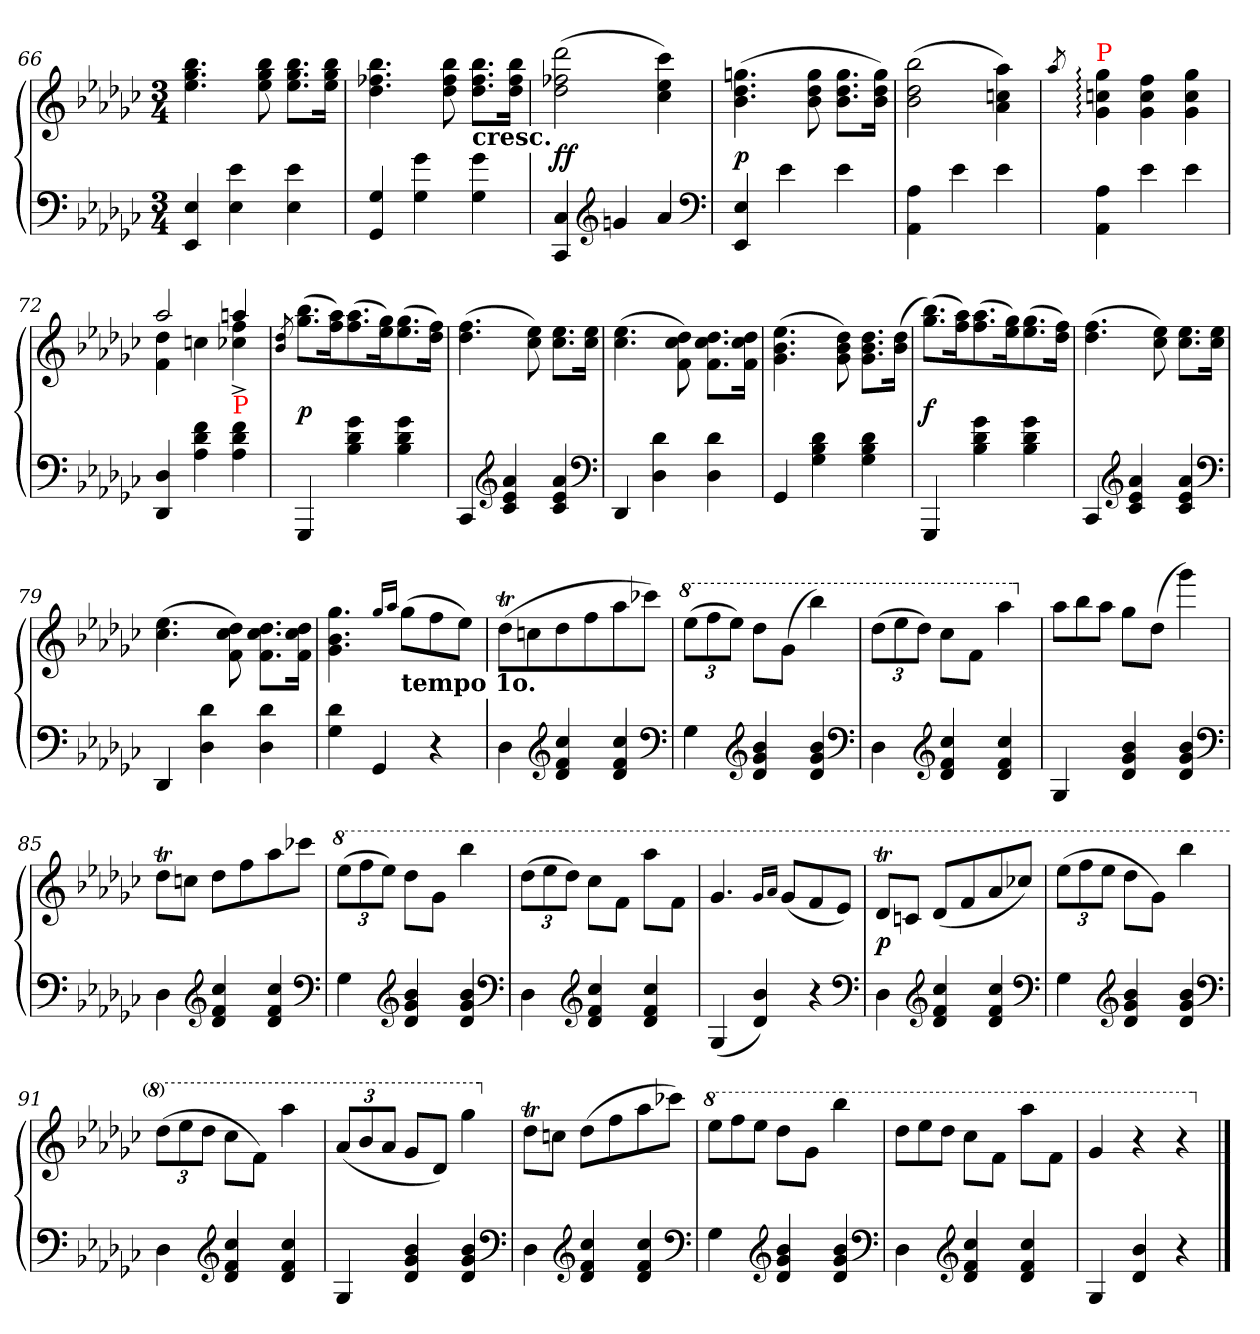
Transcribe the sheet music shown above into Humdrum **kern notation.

**kern	**kern	**dynam
*part1	*part1	*part1
*staff2	*staff1	*staff1/2
*clefF4	*clefG2	*
*k[b-e-a-d-g-c-]	*k[b-e-a-d-g-c-]	*
*M3/4	*M3/4	*
=66	=66	=66
4E- 4EE-	4.bb- 4.gg- 4.ee-	.
4e- 4E-	.	.
.	8bb- 8gg- 8ee-	.
4e- 4E-	8.bb- 8.gg- 8.ee-L	.
.	16bb- 16gg- 16ee-Jk	.
=67	=67	=67
4G- 4GG-	4.bb- 4.ff-X 4.dd-	.
4g- 4G-	.	.
.	8bb- 8ff- 8dd-	.
!	!LO:TX:c:B:t=cresc.	!
4g- 4G-	8.bb- 8.ff- 8.dd-L	.
.	16bb- 16ff- 16dd-Jk	.
=68	=68	=68
4C- 4CC-	(>2ddd- 2ff-X 2dd-	f f
*clefG2	*	*
4gn	.	.
4a-	4ccc- 4ee- 4cc-)	.
*clefF4	*	*
=69	=69	=69
4E- 4EE-	(>4.ggn 4.dd- 4.b-	p
4e-	.	.
.	8gg 8dd- 8b-	.
4e-	8.gg 8.dd- 8.b-L	.
.	16gg 16dd- 16b-Jk)	.
=70	=70	=70
4A- 4AA-	(>2bb- 2dd- 2b-	.
4e-	.	.
4e-	4aa- 4ccn 4a-)	.
=71	=71	=71
.	8qaa-:/	.
!	!LO:TX:a:color=red:t=P	!
4A- 4AA-	4gg-: 4ccn: 4g-:	.
4e-	4ff 4cc 4g-	.
4e-	4gg- 4cc 4g-	.
=72	=72	=72
*	*^	*
4D- 4DD-	2aa-	4dd- 4f	.
4f 4d- 4A-	.	4ccn	.
!	!LO:TX:b:color=red:t=P	!	!
4f 4d- 4A-	4aan	4ff^< 4cc-X^<	.
*	*v	*v	*
=73	=73	=73
.	8qdd-/ 8qb-/	.
4GGG-	(>8.bb- 8.gg-L	p
.	16aa- 16ffk)	.
4g- 4d- 4B-	(>8.aa- 8.ff	.
.	16gg- 16ee-k)	.
4g- 4d- 4B-	(>8.gg- 8.ee-	.
.	16ff 16dd-Jk)	.
=74	=74	=74
4CC-	(>4.ff 4.dd-	.
*clefG2	*	*
4a- 4e- 4c-	.	.
.	8ee- 8cc-)	.
4a- 4e- 4c-	8.ee- 8.cc-L	.
.	16ee- 16cc-Jk	.
*clefF4	*	*
=75	=75	=75
4DD-	(>4.ee- 4.cc-	.
4d- 4D-	.	.
.	8dd-\ 8cc-\ 8f\)	.
4d- 4D-	8.dd-\ 8.cc-\ 8.f\L	.
.	16dd- 16cc- 16fJk	.
=76	=76	=76
4GG-	(>4.ee- 4.b- 4.g-	.
4d- 4B- 4G-	.	.
.	8dd- 8b- 8g-)	.
4d- 4B- 4G-	8.dd- 8.b- 8.g-L	.
.	(>16dd- 16b-Jk	.
=77	=77	=77
4GGG-	(>8.bb- 8.gg-L)	f
.	16aa- 16ffk)	.
4g- 4d- 4B-	(>8.aa- 8.ff	.
.	16gg- 16ee-k)	.
4g- 4d- 4B-	(>8.gg- 8.ee-	.
.	16ff 16dd-Jk)	.
=78	=78	=78
4CC-	(>4.ff 4.dd-	.
*clefG2	*	*
4a- 4e- 4c-	.	.
.	8ee- 8cc-)	.
4a- 4e- 4c-	8.ee- 8.cc-L	.
.	16ee- 16cc-Jk	.
*clefF4	*	*
=79	=79	=79
4DD-	(>4.ee- 4.cc-	.
4d- 4D-	.	.
.	8dd-\ 8cc-\ 8f\)	.
4d- 4D-	8.dd-\ 8.cc-\ 8.f\L	.
.	16dd- 16cc- 16fJk	.
=80	=80	=80
4d- 4G-	4.gg- 4.b- 4.g-	.
4GG-	.	.
*	*MM264	*
.	16qqgg-/LL	.
.	16qqaa-/JJ	.
!	!LO:TX:b:B:t=tempo 1o.	!
.	(>8gg-L	.
4r	8ff	.
.	8ee-J)	.
=81	=81	=81
4D-	(>8dd-TL	.
.	8ccn	.
*clefG2	*	*
4cc- 4f 4d-	8dd-	.
.	8ff	.
4cc- 4f 4d-	8aa-	.
.	8ccc-XJ)	.
*clefF4	*	*
=82	=82	=82
*	*8va	*
*	*Xbrackettup	*
4G-	(>12eee-L	.
.	12fff	.
.	12eee-J)	.
*clefG2	*	*
4b- 4g- 4d-	8ddd-L	.
.	(>8gg-J	.
4b- 4g- 4d-	4bbb-)	.
*clefF4	*	*
=83	=83	=83
4D-	(>12ddd-L	.
.	12eee-	.
.	12ddd-J)	.
*clefG2	*	*
4cc- 4f 4d-	8ccc-\L	.
.	8ffJ	.
4cc- 4f 4d-	4aaa-	.
=84	=84	=84
*	*X8va	*
*	*Xtuplet	*
4G-	12aa-L	.
.	12bb-	.
.	12aa-J	.
4b- 4g- 4d-	8gg-L	.
.	(>8dd-J	.
4b- 4g- 4d-	4ggg-)	.
*clefF4	*	*
=85	=85	=85
4D-	8dd-TL	.
.	8ccnJ	.
*clefG2	*	*
4cc- 4f 4d-	8dd-L	.
.	8ff	.
4cc- 4f 4d-	8aa-	.
.	8ccc-XJ	.
*clefF4	*	*
=86	=86	=86
*	*8va	*
*	*tuplet	*
4G-	(>12eee-L	.
.	12fff	.
.	12eee-J)	.
*clefG2	*	*
4b- 4g- 4d-	8ddd-L	.
.	8gg-J	.
4b- 4g- 4d-	4bbb-	.
*clefF4	*	*
=87	=87	=87
4D-	(>12ddd-L	.
.	12eee-	.
.	12ddd-J)	.
*clefG2	*	*
4cc- 4f 4d-	8ccc-\L	.
.	8ffJ	.
4cc- 4f 4d-	8aaa-L	.
.	8ffJ	.
=88	=88	=88
(<4G-	4.gg-	.
4b- 4d-)	.	.
.	16qqgg-/LL	.
.	16qqaa-/JJ	.
.	(<8gg-L	.
4r	8ff	.
.	8ee-J)	.
*clefF4	*	*
=89	=89	=89
4D-	8dd-T<L	p
.	8ccnJ	.
*clefG2	*	*
4cc- 4f 4d-	(<8dd-L	.
.	8ff	.
4cc- 4f 4d-	8aa-	.
.	8ccc-XJ)	.
*clefF4	*	*
=90	=90	=90
4G-	(>12eee-L	.
.	12fff	.
.	12eee-J	.
*clefG2	*	*
4b- 4g- 4d-	8ddd-L	.
.	8gg-J)	.
4b- 4g- 4d-	4bbb-	.
*clefF4	*	*
=91	=91	=91
4D-	(>12ddd-L	.
.	12eee-	.
.	12ddd-J	.
*clefG2	*	*
4cc- 4f 4d-	8ccc-\L	.
.	8ffJ)	.
4cc- 4f 4d-	4aaa-	.
=92	=92	=92
4G-	(<12aa-L	.
.	12bb-	.
.	12aa-J	.
4b- 4g- 4d-	8gg-L	.
.	8dd-J)	.
4b- 4g- 4d-	4ggg-	.
*clefF4	*	*
=93	=93	=93
*	*X8va	*
4D-	8dd-TL	.
.	8ccnJ	.
*clefG2	*	*
4cc- 4f 4d-	(>8dd-L	.
.	8ff	.
4cc- 4f 4d-	8aa-	.
.	8ccc-XJ)	.
*clefF4	*	*
=94	=94	=94
*	*8va	*
*	*Xtuplet	*
4G-	12eee-L	.
.	12fff	.
.	12eee-J	.
*clefG2	*	*
4b- 4g- 4d-	8ddd-L	.
.	8gg-J	.
4b- 4g- 4d-	4bbb-	.
*clefF4	*	*
=95	=95	=95
4D-	12ddd-L	.
.	12eee-	.
.	12ddd-J	.
*clefG2	*	*
4cc- 4f 4d-	8ccc-\L	.
.	8ffJ	.
4cc- 4f 4d-	8aaa-L	.
.	8ffJ	.
=96	=96	=96
4G-	4gg-/	.
4b- 4d-	4r	.
4r	4r	.
*	*X8va	*
==	==	==
*-	*-	*-
